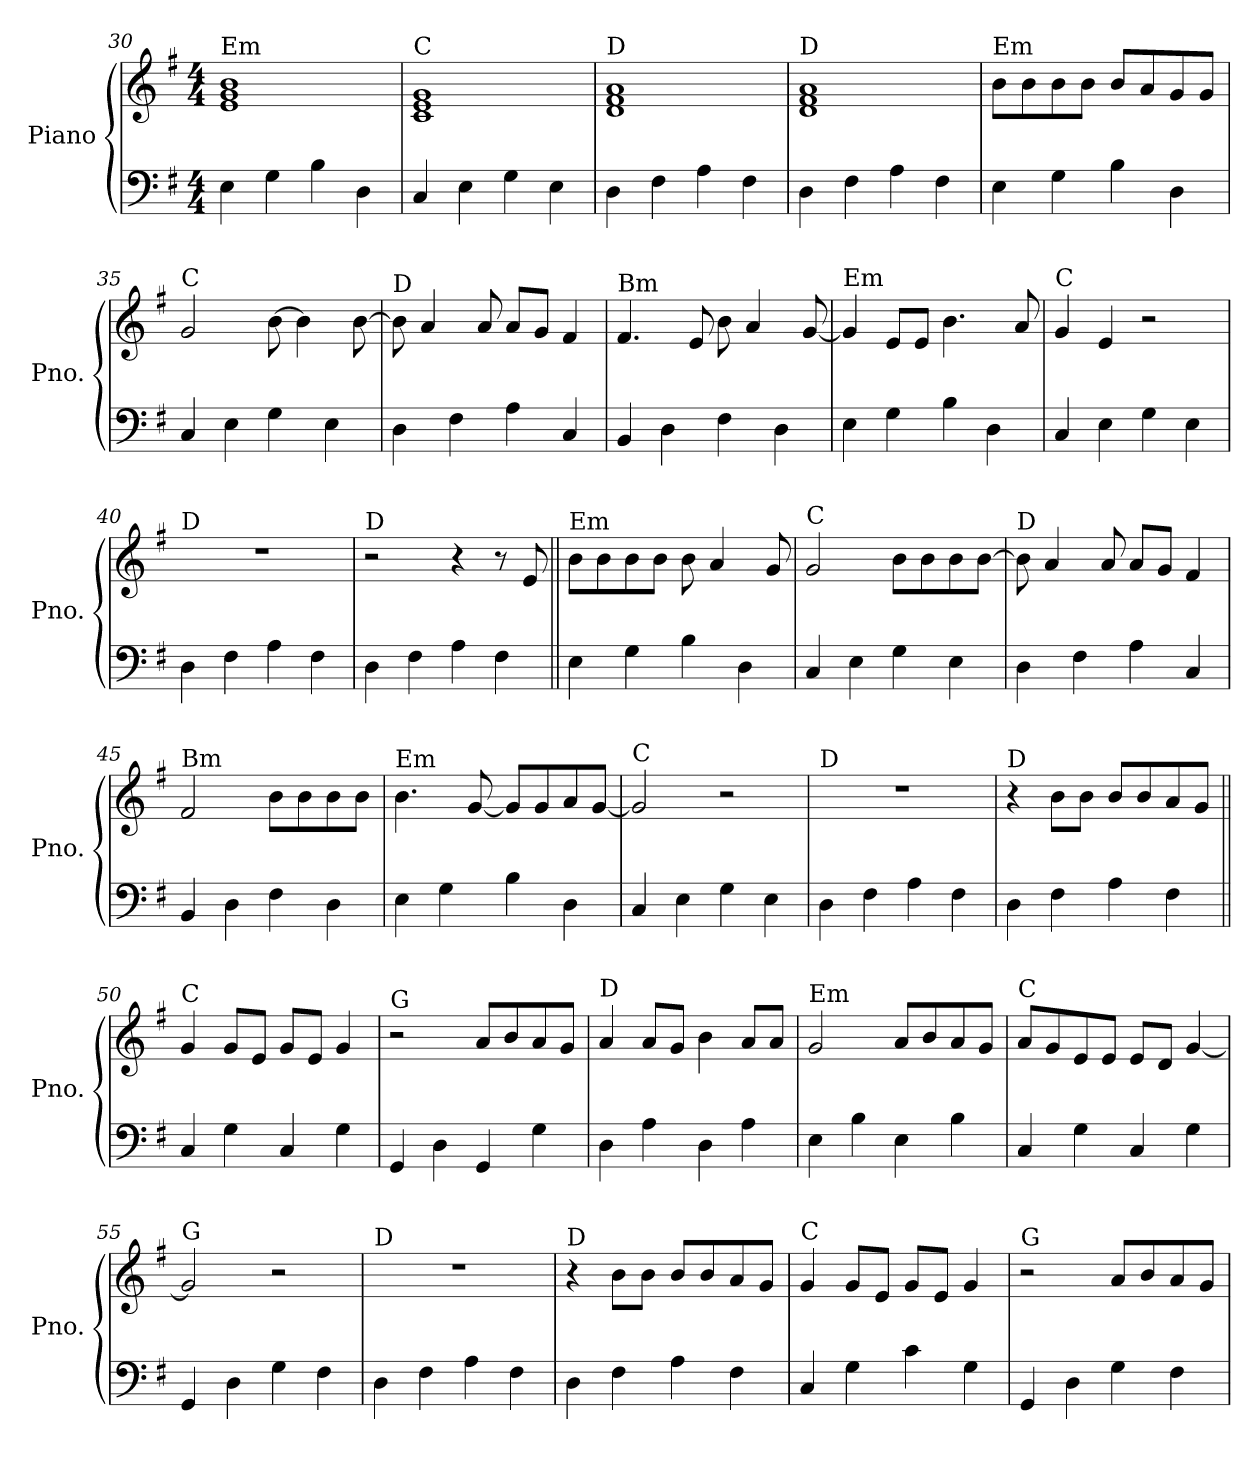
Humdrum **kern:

**kern	**kern
*part1	*part1
*staff2	*staff1
*I"Piano	*
*I'Pno.	*
*clefF4	*clefG2
*k[f#]	*k[f#]
*M4/4	*M4/4
=30	=30
!	!LO:TX:a:t=Em
4E\	1e 1g 1b
4G\	.
4B\	.
4D\	.
=31	=31
!	!LO:TX:a:t=C
4C/	1c 1e 1g
4E\	.
4G\	.
4E\	.
=32	=32
!	!LO:TX:a:t=D
4D\	1d 1f# 1a
4F#\	.
4A\	.
4F#\	.
=33	=33
!	!LO:TX:a:t=D
4D\	1d 1f# 1a
4F#\	.
4A\	.
4F#\	.
!!LO:PB:g=z
=34	=34
!	!LO:TX:a:t=Em
4E\	8b\L
.	8b\
4G\	8b\
.	8b\J
4B\	8b/L
.	8a/
4D\	8g/
.	8g/J
=35	=35
!	!LO:TX:a:t=C
4C/	2g/
4E\	.
4G\	[8b\
.	4b\]
4E\	.
.	[8b\
=36	=36
!	!LO:TX:a:t=D
4D\	8b\]
.	4a/
4F#\	.
.	8a/
4A\	8a/L
.	8g/J
4C/	4f#/
=37	=37
!	!LO:TX:a:t=Bm
4BB/	4.f#/
4D\	.
.	8e/
4F#\	8b\
.	4a/
4D\	.
.	[8g/
=38	=38
!	!LO:TX:a:t=Em
4E\	4g/]
4G\	8e/L
.	8e/J
4B\	4.b\
4D\	.
.	8a/
=39	=39
!	!LO:TX:a:t=C
4C/	4g/
4E\	4e/
4G\	2r
4E\	.
=40	=40
!	!LO:TX:a:t=D
4D\	1r
4F#\	.
4A\	.
4F#\	.
!!LO:LB:g=z
=41	=41
!	!LO:TX:a:t=D
4D\	2r
4F#\	.
4A\	4r
4F#\	8r
.	8e/
=42||	=42||
!	!LO:TX:a:t=Em
4E\	8b\L
.	8b\
4G\	8b\
.	8b\J
4B\	8b\
.	4a/
4D\	.
.	8g/
=43	=43
!	!LO:TX:a:t=C
4C/	2g/
4E\	.
4G\	8b\L
.	8b\
4E\	8b\
.	[8b\J
=44	=44
!	!LO:TX:a:t=D
4D\	8b\]
.	4a/
4F#\	.
.	8a/
4A\	8a/L
.	8g/J
4C/	4f#/
=45	=45
!	!LO:TX:a:t=Bm
4BB/	2f#/
4D\	.
4F#\	8b\L
.	8b\
4D\	8b\
.	8b\J
=46	=46
!	!LO:TX:a:t=Em
4E\	4.b\
4G\	.
.	[8g/
4B\	8g/L]
.	8g/
4D\	8a/
.	[8g/J
!!LO:LB:g=z
=47	=47
!	!LO:TX:a:t=C
4C/	2g/]
4E\	.
4G\	2r
4E\	.
=48	=48
!	!LO:TX:a:t=D
4D\	1r
4F#\	.
4A\	.
4F#\	.
=49	=49
!	!LO:TX:a:t=D
4D\	4r
4F#\	8b\L
.	8b\J
4A\	8b/L
.	8b/
4F#\	8a/
.	8g/J
=50||	=50||
!	!LO:TX:a:t=C
4C/	4g/
4G\	8g/L
.	8e/J
4C/	8g/L
.	8e/J
4G\	4g/
=51	=51
!	!LO:TX:a:t=G
4GG/	2r
4D\	.
4GG/	8a/L
.	8b/
4G\	8a/
.	8g/J
=52	=52
!	!LO:TX:a:t=D
4D\	4a/
4A\	8a/L
.	8g/J
4D\	4b\
4A\	8a/L
.	8a/J
=53	=53
!	!LO:TX:a:t=Em
4E\	2g/
4B\	.
4E\	8a/L
.	8b/
4B\	8a/
.	8g/J
!!LO:LB:g=z
=54	=54
!	!LO:TX:a:t=C
4C/	8a/L
.	8g/
4G\	8e/
.	8e/J
4C/	8e/L
.	8d/J
4G\	[4g/
=55	=55
!	!LO:TX:a:t=G
4GG/	2g/]
4D\	.
4G\	2r
4F#\	.
=56	=56
!	!LO:TX:a:t=D
4D\	1r
4F#\	.
4A\	.
4F#\	.
=57	=57
!	!LO:TX:a:t=D
4D\	4r
4F#\	8b\L
.	8b\J
4A\	8b/L
.	8b/
4F#\	8a/
.	8g/J
=58	=58
!	!LO:TX:a:t=C
4C/	4g/
4G\	8g/L
.	8e/J
4c\	8g/L
.	8e/J
4G\	4g/
=59	=59
!	!LO:TX:a:t=G
4GG/	2r
4D\	.
4G\	8a/L
.	8b/
4F#\	8a/
.	8g/J
=	=
*-	*-
